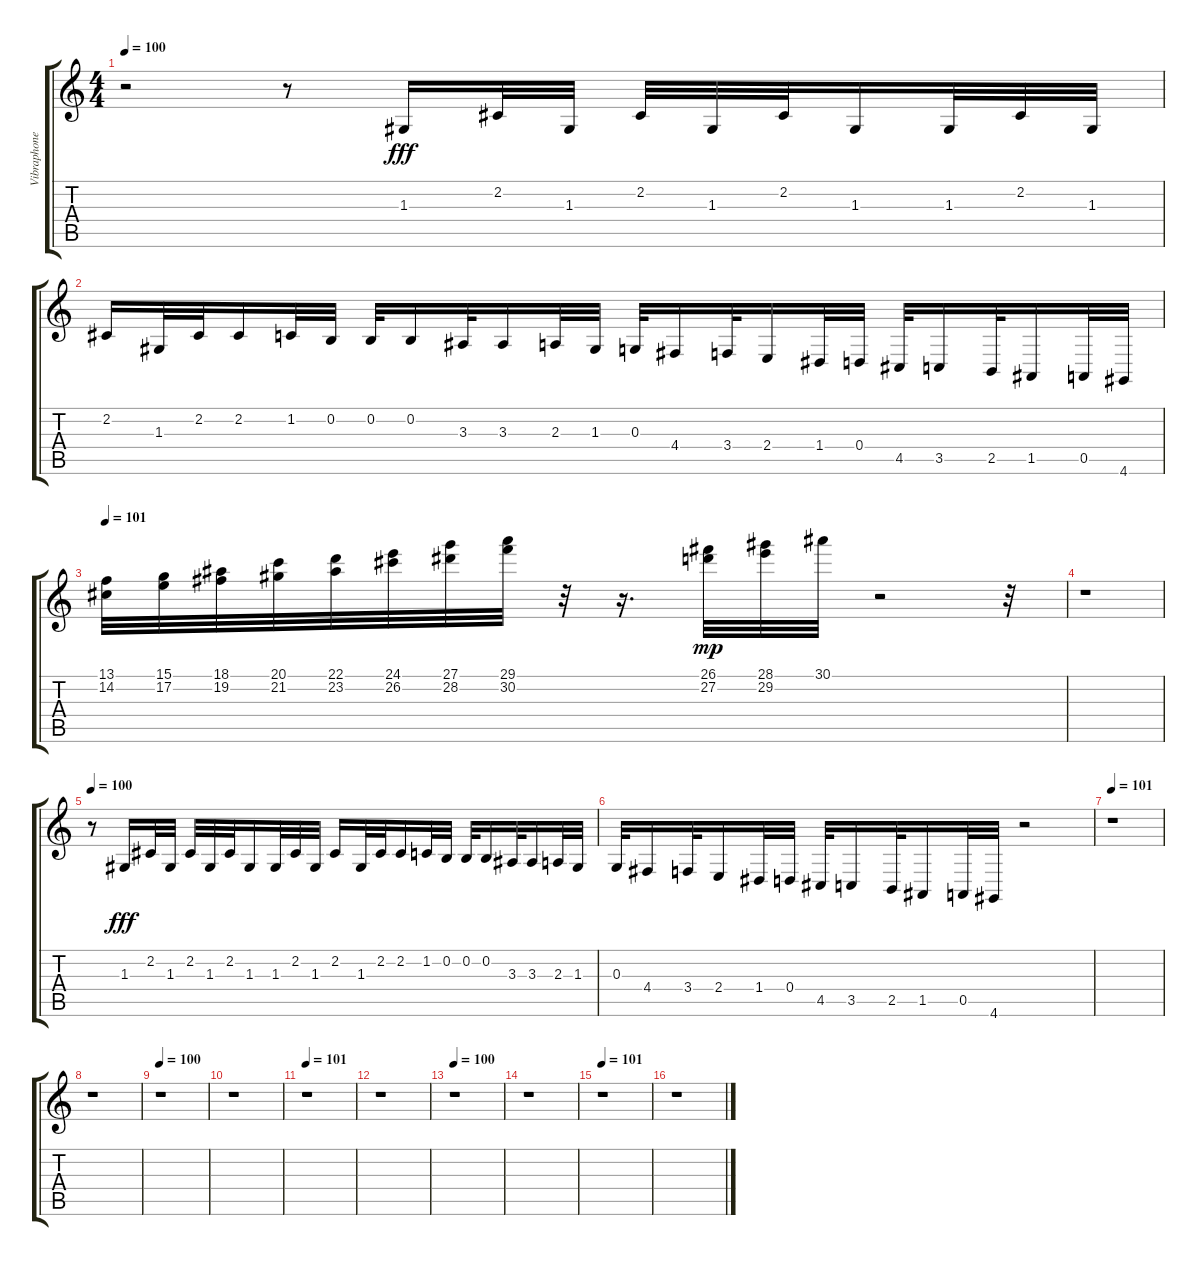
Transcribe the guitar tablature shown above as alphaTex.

\track ("Vibraphone" "Vibraphone") {instrument vibraphone}
\staff {score tabs}
\tuning (E4 B3 G3 D3 A2 E2) {hide}
\ts (4 4)
\tempo 100
\clef g2
\ks c
r.2{dy fff} r.8 1.3.16 2.2.32 1.3.32 2.2.32 1.3.32 2.2.32 1.3.16 1.3.32 2.2.32 1.3.32 |
2.2.16 1.3.32 2.2.32 2.2.16 1.2.32 0.2.32 0.2.32 0.2.16 3.3.32 3.3.16 2.3.32 1.3.32 0.3.32 4.4.16 3.4.32 2.4.16 1.4.32 0.4.32 4.5.32 3.5.16 2.5.32 1.5.16 0.5.32 4.6.32 |
\tempo 101
(13.1 14.2).32{volume 7} (15.1 17.2).32 (18.1 19.2).32 (20.1 21.2).32 (22.1 23.2).32 (24.1 26.2).32 (27.1 28.2).32 (29.1 30.2).32 r.32 r.16{d} (26.1 27.2).32{dy mp} (28.1 29.2).32 30.1.32 r.2 r.32 |
r.1 |
\tempo 100
r.8 1.3.16{dy fff} 2.2.32 1.3.32 2.2.32 1.3.32 2.2.32 1.3.16 1.3.32 2.2.32 1.3.32 2.2.16 1.3.32 2.2.32 2.2.16 1.2.32 0.2.32 0.2.32 0.2.16 3.3.32 3.3.16 2.3.32 1.3.32 |
0.3.32 4.4.16 3.4.32 2.4.16 1.4.32 0.4.32 4.5.32 3.5.16 2.5.32 1.5.16 0.5.32 4.6.32 r.2 |
\tempo 101
r.1 |
r.1 |
\tempo 100
r.1 |
r.1 |
\tempo 101
r.1 |
r.1 |
\tempo 100
r.1 |
r.1 |
\tempo 101
r.1 |
r.1
